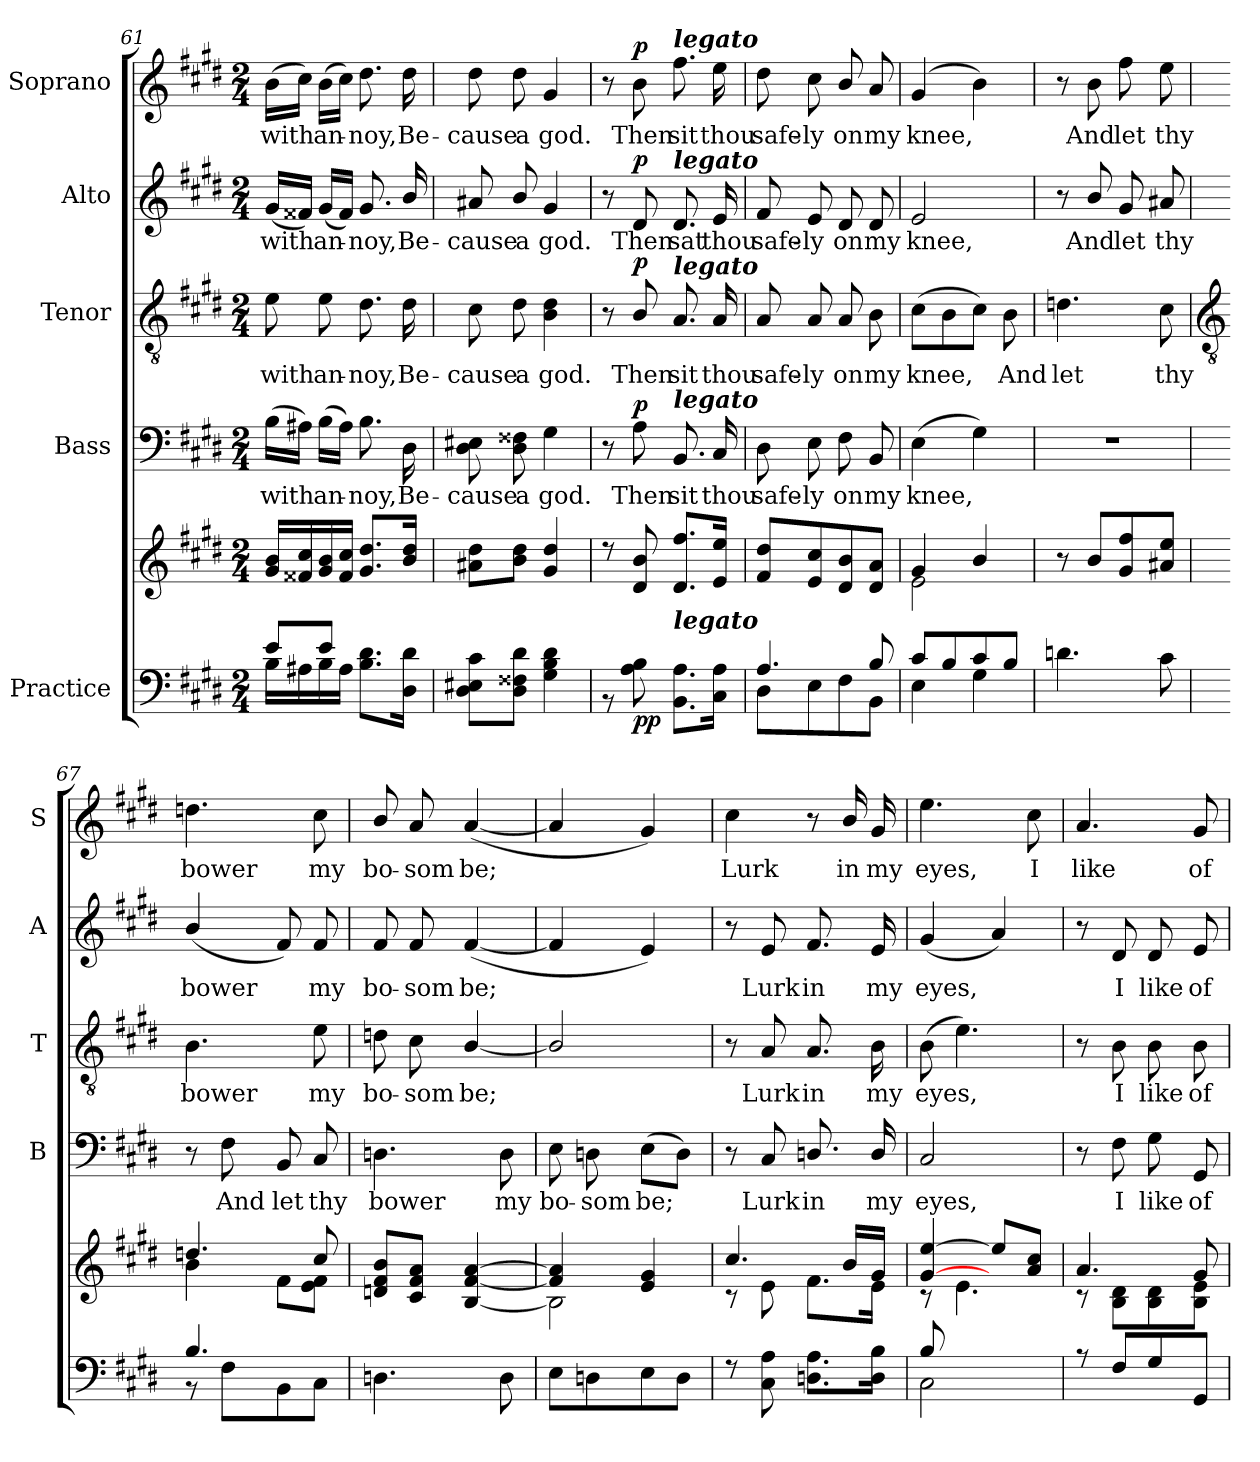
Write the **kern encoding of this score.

**kern	**kern	**dynam	**kern	**text	**dynam	**kern	**text	**dynam	**kern	**text	**dynam	**kern	**text	**dynam
*part5	*part5	*part5	*part4	*part4	*part4	*part3	*part3	*part3	*part2	*part2	*part2	*part1	*part1	*part1
*staff6	*staff5	*staff5/6	*staff4	*staff4	*staff4	*staff3	*staff3	*staff3	*staff2	*staff2	*staff2	*staff1	*staff1	*staff1
*I"Practice	*	*	*I"Bass	*	*	*I"Tenor	*	*	*I"Alto	*	*	*I"Soprano	*	*
*	*	*	*I'B	*	*	*I'T	*	*	*I'A	*	*	*I'S	*	*
!!LO:LB:g=z
*clefF4	*clefG2	*	*clefF4	*	*	*clefGv2	*	*	*clefG2	*	*	*clefG2	*	*
*k[f#c#g#d#]	*k[f#c#g#d#]	*	*k[f#c#g#d#]	*	*	*k[f#c#g#d#]	*	*	*k[f#c#g#d#]	*	*	*k[f#c#g#d#]	*	*
*E:	*E:	*	*E:	*	*	*E:	*	*	*E:	*	*	*E:	*	*
*M2/4	*M2/4	*	*M2/4	*	*	*M2/4	*	*	*M2/4	*	*	*M2/4	*	*
=61	=61	=61	=61	=61	=61	=61	=61	=61	=61	=61	=61	=61	=61	=61
*^	*^	*	*	*	*	*	*	*	*	*	*	*	*	*
!	!	!	!LO:N:vis=1	!	!	!LO:LY:b	!	!	!LO:LY:b	!	!	!LO:LY:b	!	!	!LO:LY:b	!
8e/L	16B\LL	16g#/ 16b/LL	2ryy	.	(>16B\LL	with	.	8e\	with	.	(<16g#/LL	with	.	(>16b\LL	with	.
.	16A#X\	16f##X/ 16cc#/	.	.	16A#X\JJ)	.	.	.	.	.	16f##X/JJ)	.	.	16cc#\JJ)	.	.
!	!	!	!	!	!	!LO:LY:b	!	!	!LO:LY:b	!	!	!LO:LY:b	!	!	!LO:LY:b	!
8e/J	16B\	16g#/ 16b/	.	.	(>16B\LL	an-	.	8e\	an-	.	(<16g#/LL	an-	.	(>16b\LL	an-	.
.	16A#\JJ	16f##/ 16cc#/JJ	.	.	16A#\JJ)	.	.	.	.	.	16f##/JJ)	.	.	16cc#\JJ)	.	.
!	!	!	!	!	!	!LO:LY:b	!	!	!LO:LY:b	!	!	!LO:LY:b	!	!	!LO:LY:b	!
4ryy	8.B\ 8.d#\L	8.g#/ 8.dd#/L	.	.	8.B\	noy,	.	8.d#\	-noy,	.	8.g#/	noy,	.	8.dd#\	noy,	.
!	!	!	!	!	!	!LO:LY:b	!	!	!LO:LY:b	!	!	!LO:LY:b	!	!	!LO:LY:b	!
.	16D#\ 16d#\J	16b/ 16dd#/J	.	.	16D#\	Be-	.	16d#\	Be-	.	16b/	Be-	.	16dd#\	Be-	.
=62	=62	=62	=62	=62	=62	=62	=62	=62	=62	=62	=62	=62	=62	=62	=62	=62
!	!	!	!LO:N:vis=1	!	!	!LO:LY:b	!	!	!LO:LY:b	!	!	!LO:LY:b	!	!	!LO:LY:b	!
2ryy	8D#\ 8E#X\ 8c#\L	8a#X\ 8dd#\L	2ryy	.	8D#\ 8E#X\	-cause	.	8c#\	-cause	.	8a#X/	-cause	.	8dd#\	-cause	.
!	!	!	!	!	!	!LO:LY:b	!	!	!LO:LY:b	!	!	!LO:LY:b	!	!	!LO:LY:b	!
.	8D#\ 8F##X\ 8d#\J	8b\ 8dd#\J	.	.	8D#\ 8F##X\	a	.	8d#\	a	.	8b/	a	.	8dd#\	a	.
!	!	!	!	!	!	!LO:LY:b	!	!	!LO:LY:b	!	!	!LO:LY:b	!	!	!LO:LY:b	!
.	4G#\ 4B\ 4d#\	4g# 4dd#	.	.	4G#\	god.	.	4B\ 4d#\	god.	.	4g#/	god.	.	4g#/	god.	.
=63	=63	=63	=63	=63	=63	=63	=63	=63	=63	=63	=63	=63	=63	=63	=63	=63
!	!	!	!LO:N:vis=1	!	!	!	!	!	!	!	!	!	!	!	!	!
2ryy	8r	8r	2ryy	.	8r	.	.	8r	.	.	8r	.	.	8r	.	.
!	!	!	!	!LO:DY:b=2	!	!LO:LY:b	!	!	!LO:LY:b	!	!	!LO:LY:b	!	!	!LO:LY:b	!
!	!	!	!	!LO:DY:n=1:b	!	!	!LO:DY:b	!	!	!LO:DY:b	!	!	!LO:DY:b	!	!	!LO:DY:b
.	8A\ 8B\	8d#/ 8b/	.	p p	8A\	Then	p	8B/	Then	p	8d#/	Then	p	8b\	Then	p
!	!	!	!	!	!	!	!	!	!	!	!	!	!	!LO:TX:a:Bi:t=legato	!	!
!	!	!	!	!	!	!	!	!	!	!	!LO:TX:a:Bi:t=legato	!	!	!	!	!
!	!	!	!	!	!	!	!	!LO:TX:a:Bi:t=legato	!	!	!	!	!	!	!	!
!	!	!	!	!	!LO:TX:a:Bi:t=legato	!	!	!	!	!	!	!	!	!	!	!
!	!LO:TX:a:Bi:t=legato	!	!	!	!	!	!	!	!	!	!	!	!	!	!	!
!	!	!	!	!	!	!LO:LY:b	!	!	!LO:LY:b	!	!	!LO:LY:b	!	!	!LO:LY:b	!
.	8.BB\ 8.A\L	8.d#/ 8.ff#/L	.	.	8.BB/	sit	.	8.A/	sit	.	8.d#/	sat	.	8.ff#\	sit	.
!	!	!	!	!	!	!LO:LY:b	!	!	!LO:LY:b	!	!	!LO:LY:b	!	!	!LO:LY:b	!
.	16C#\ 16A\J	16e/ 16ee/J	.	.	16C#/	thou	.	16A/	thou	.	16e/	thou	.	16ee\	thou	.
=64	=64	=64	=64	=64	=64	=64	=64	=64	=64	=64	=64	=64	=64	=64	=64	=64
!	!	!	!	!	!	!LO:LY:b	!	!	!LO:LY:b	!	!	!LO:LY:b	!	!	!LO:LY:b	!
4.A/	8D#\L	8f#/ 8dd#/L	4ryy	.	8D#\	safe-	.	8A/	safe-	.	8f#/	safe-	.	8dd#\	safe-	.
!	!	!	!	!	!	!LO:LY:b	!	!	!LO:LY:b	!	!	!LO:LY:b	!	!	!LO:LY:b	!
.	8E\	8e/ 8cc#/	.	.	8E\	-ly	.	8A/	-ly	.	8e/	-ly	.	8cc#\	-ly	.
!	!	!	!	!	!	!LO:LY:b	!	!	!LO:LY:b	!	!	!LO:LY:b	!	!	!LO:LY:b	!
.	8F#\	8d#/ 8b/	4ryy	.	8F#\	on	.	8A/	on	.	8d#/	on	.	8b/	on	.
!	!	!	!	!	!	!LO:LY:b	!	!	!LO:LY:b	!	!	!LO:LY:b	!	!	!LO:LY:b	!
8B/	8BB\J	8d#/ 8a/J	.	.	8BB/	my	.	8B\	my	.	8d#/	my	.	8a/	my	.
=65	=65	=65	=65	=65	=65	=65	=65	=65	=65	=65	=65	=65	=65	=65	=65	=65
!	!	!	!	!	!	!LO:LY:b	!	!	!LO:LY:b	!	!	!LO:LY:b	!	!	!LO:LY:b	!
8c#/L	4E\	4g#/	2e\	.	(>4E\	knee,	.	(>8c#\L	knee,	.	2e/	knee,	.	(<4g#/	knee,	.
8B/	.	.	.	.	.	.	.	8B\	.	.	.	.	.	.	.	.
8c#/	4G#\	4b/	.	.	4G#\)	.	.	8c#\J)	.	.	.	.	.	4b\)	.	.
!	!	!	!	!	!	!	!	!	!LO:LY:b	!	!	!	!	!	!	!
8B/J	.	.	.	.	.	.	.	8B\	And	.	.	.	.	.	.	.
=66	=66	=66	=66	=66	=66	=66	=66	=66	=66	=66	=66	=66	=66	=66	=66	=66
!	!	!	!	!	!LO:N:vis=1	!	!	!	!LO:LY:b	!	!	!	!	!	!	!
4.dn\	4ryy	8r	4ryy	.	2r	.	.	4.dn\	let	.	8r	.	.	8r	.	.
!	!	!	!	!	!	!	!	!	!	!	!	!LO:LY:b	!	!	!LO:LY:b	!
.	.	8b/L	.	.	.	.	.	.	.	.	8b/	And	.	8b\	And	.
!	!	!	!	!	!	!	!	!	!	!	!	!LO:LY:b	!	!	!LO:LY:b	!
.	4ryy	8g#/ 8ff#/	4ryy	.	.	.	.	.	.	.	8g#/	let	.	8ff#\	let	.
!	!	!	!	!	!	!	!	!	!LO:LY:b	!	!	!LO:LY:b	!	!	!LO:LY:b	!
8c#\	.	8a#X/ 8ee/J	.	.	.	.	.	8c#\	thy	.	8a#X/	thy	.	8ee\	thy	.
!!LO:LB:g=z
=67	=67	=67	=67	=67	=67	=67	=67	=67	=67	=67	=67	=67	=67	=67	=67	=67
*	*	*	*	*	*	*	*	*clefGv2	*	*	*	*	*	*	*	*
!	!	!	!	!	!	!	!	!	!LO:LY:b	!	!	!LO:LY:b	!	!	!LO:LY:b	!
4.B/	8r	4.ddn/	4b\	.	8r	.	.	4.B\	bower	.	(<4b/	bower	.	4.ddn\	bower	.
!	!	!	!	!	!	!LO:LY:b	!	!	!	!	!	!	!	!	!	!
.	8F#\L	.	.	.	8F#\	And	.	.	.	.	.	.	.	.	.	.
!	!	!	!	!	!	!LO:LY:b	!	!	!	!	!	!	!	!	!	!
.	8BB\	.	8f#\L	.	8BB/	let	.	.	.	.	8f#/)	.	.	.	.	.
!	!	!	!	!	!	!LO:LY:b	!	!	!LO:LY:b	!	!	!LO:LY:b	!	!	!LO:LY:b	!
8ryy	8C#\J	8cc#/	8e\ 8f#\J	.	8C#/	thy	.	8e\	my	.	8f#/	my	.	8cc#\	my	.
=68	=68	=68	=68	=68	=68	=68	=68	=68	=68	=68	=68	=68	=68	=68	=68	=68
!	!	!	!	!	!	!LO:LY:b	!	!	!LO:LY:b	!	!	!LO:LY:b	!	!	!LO:LY:b	!
4.Dn\	4ryy	8dn/ 8f#/ 8b/L	4ryy	.	4.Dn\	bower	.	8dn\	bo-	.	8f#/	bo-	.	8b/	bo-	.
!	!	!	!	!	!	!	!	!	!LO:LY:b	!	!	!LO:LY:b	!	!	!LO:LY:b	!
.	.	8c#/ 8f#/ 8a/J	.	.	.	.	.	8c#\	-som	.	8f#/	-som	.	8a/	-som	.
!	!	!	!	!	!	!	!	!	!LO:LY:b	!	!	!LO:LY:b	!	!	!LO:LY:b	!
.	4ryy	[4B/ [4f#/ [4a/	4ryy	.	.	.	.	[4B/	be;	.	(<[4f#/	be;	.	(<[4a/	be;	.
!	!	!	!	!	!	!LO:LY:b	!	!	!	!	!	!	!	!	!	!
8D\	.	.	.	.	8D\	my	.	.	.	.	.	.	.	.	.	.
=69	=69	=69	=69	=69	=69	=69	=69	=69	=69	=69	=69	=69	=69	=69	=69	=69
!	!	!	!	!	!	!LO:LY:b	!	!	!	!	!	!	!	!	!	!
8E\L	2ryy	4f#/] 4a/]	2B\]	.	8E\	bo-	.	2B/]	.	.	4f#/]	.	.	4a/]	.	.
!	!	!	!	!	!	!LO:LY:b	!	!	!	!	!	!	!	!	!	!
8Dn\	.	.	.	.	8Dn\	-som	.	.	.	.	.	.	.	.	.	.
!	!	!	!	!	!	!LO:LY:b	!	!	!	!	!	!	!	!	!	!
8E\	.	4e/ 4g#/	.	.	(>8E\L	be;	.	.	.	.	4e/)	.	.	4g#/)	.	.
8D\J	.	.	.	.	8D\J)	.	.	.	.	.	.	.	.	.	.	.
=70	=70	=70	=70	=70	=70	=70	=70	=70	=70	=70	=70	=70	=70	=70	=70	=70
!	!	!	!	!	!	!	!	!	!	!	!	!	!	!	!LO:LY:b	!
8r	2ryy	4.cc#/	8r	.	8r	.	.	8r	.	.	8r	.	.	4cc#\	Lurk	.
!	!	!	!	!	!	!LO:LY:b	!	!	!LO:LY:b	!	!	!LO:LY:b	!	!	!	!
8C#\ 8A\	.	.	8e\	.	8C#/	Lurk	.	8A/	Lurk	.	8e/	Lurk	.	.	.	.
!	!	!	!	!	!	!LO:LY:b	!	!	!LO:LY:b	!	!	!LO:LY:b	!	!	!	!
8.Dn\ 8.A\L	.	.	8.f#\L	.	8.Dn/	in	.	8.A/	in	.	8.f#/	in	.	8r	.	.
!	!	!	!	!	!	!	!	!	!	!	!	!	!	!	!LO:LY:b	!
.	.	16b/LL	.	.	.	.	.	.	.	.	.	.	.	16b/	in	.
!	!	!	!	!	!	!LO:LY:b	!	!	!LO:LY:b	!	!	!LO:LY:b	!	!	!LO:LY:b	!
16D\ 16B\J	.	16g#/JJ	16e\J	.	16D/	my	.	16B\	my	.	16e/	my	.	16g#/	my	.
=71	=71	=71	=71	=71	=71	=71	=71	=71	=71	=71	=71	=71	=71	=71	=71	=71
!	!	!	!	!	!	!LO:LY:b	!	!	!LO:LY:b	!	!	!LO:LY:b	!	!	!LO:LY:b	!
8B/	2C#\	[4g#/ [4ee/	8r	.	2C#/	eyes,	.	(>8B\	eyes,	.	(<4g#/	eyes,	.	4.ee\	eyes,	.
4.ryy	.	.	4.e\	.	.	.	.	4.e\)	.	.	.	.	.	.	.	.
.	.	8ee/L]	.	.	.	.	.	.	.	.	4a/)	.	.	.	.	.
!	!	!	!	!	!	!	!	!	!	!	!	!	!	!	!LO:LY:b	!
.	.	8a/ 8cc#/J	.	.	.	.	.	.	.	.	.	.	.	8cc#\	I	.
=72	=72	=72	=72	=72	=72	=72	=72	=72	=72	=72	=72	=72	=72	=72	=72	=72
!	!	!	!	!	!	!	!	!	!	!	!	!	!	!	!LO:LY:b	!
8r	2ryy	4.a/	8r	.	8r	.	.	8r	.	.	8r	.	.	4.a/	like	.
!	!	!	!	!	!	!LO:LY:b	!	!	!LO:LY:b	!	!	!LO:LY:b	!	!	!	!
8F#/L	.	.	8B\ 8d#\L	.	8F#\	I	.	8B\	I	.	8d#/	I	.	.	.	.
!	!	!	!	!	!	!LO:LY:b	!	!	!LO:LY:b	!	!	!LO:LY:b	!	!	!	!
8G#/	.	.	8B\ 8d#\	.	8G#\	like	.	8B\	like	.	8d#/	like	.	.	.	.
!	!	!	!	!	!	!LO:LY:b	!	!	!LO:LY:b	!	!	!LO:LY:b	!	!	!LO:LY:b	!
8GG#/J	.	8g#/	8B\ 8e\J	.	8GG#/	of	.	8B\	of	.	8e/	of	.	8g#/	of	.
*v	*v	*	*	*	*	*	*	*	*	*	*	*	*	*	*	*
*	*v	*v	*	*	*	*	*	*	*	*	*	*	*	*	*
=	=	=	=	=	=	=	=	=	=	=	=	=	=	=
*-	*-	*-	*-	*-	*-	*-	*-	*-	*-	*-	*-	*-	*-	*-
